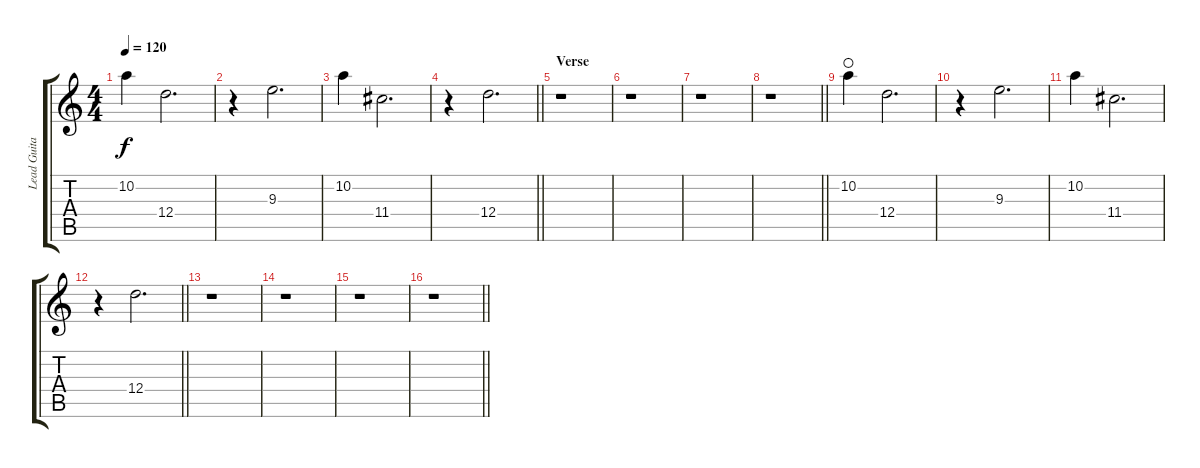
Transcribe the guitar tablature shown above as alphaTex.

\track ("Lead Guitar" "Lead Guita") {instrument overdrivenguitar}
\staff {score tabs}
\tuning (E4 B3 G3 D3 A2 E2) {hide}
\ts (4 4)
\tempo 120
\clef g2
\ks c
10.2.4{dy f} 12.4.2{d} |
r.4 9.3.2{d} |
10.2.4 11.4.2{d} |
\barLineRight lightlight
r.4 12.4.2{d} |
\section ("" "Verse")
r.1 |
r.1 |
r.1 |
\barLineRight lightlight
r.1 |
10.2.4{waho} 12.4.2{d} |
r.4 9.3.2{d} |
10.2.4 11.4.2{d} |
\barLineRight lightlight
r.4 12.4.2{d} |
r.1 |
r.1 |
r.1 |
\barLineRight lightlight
r.1
